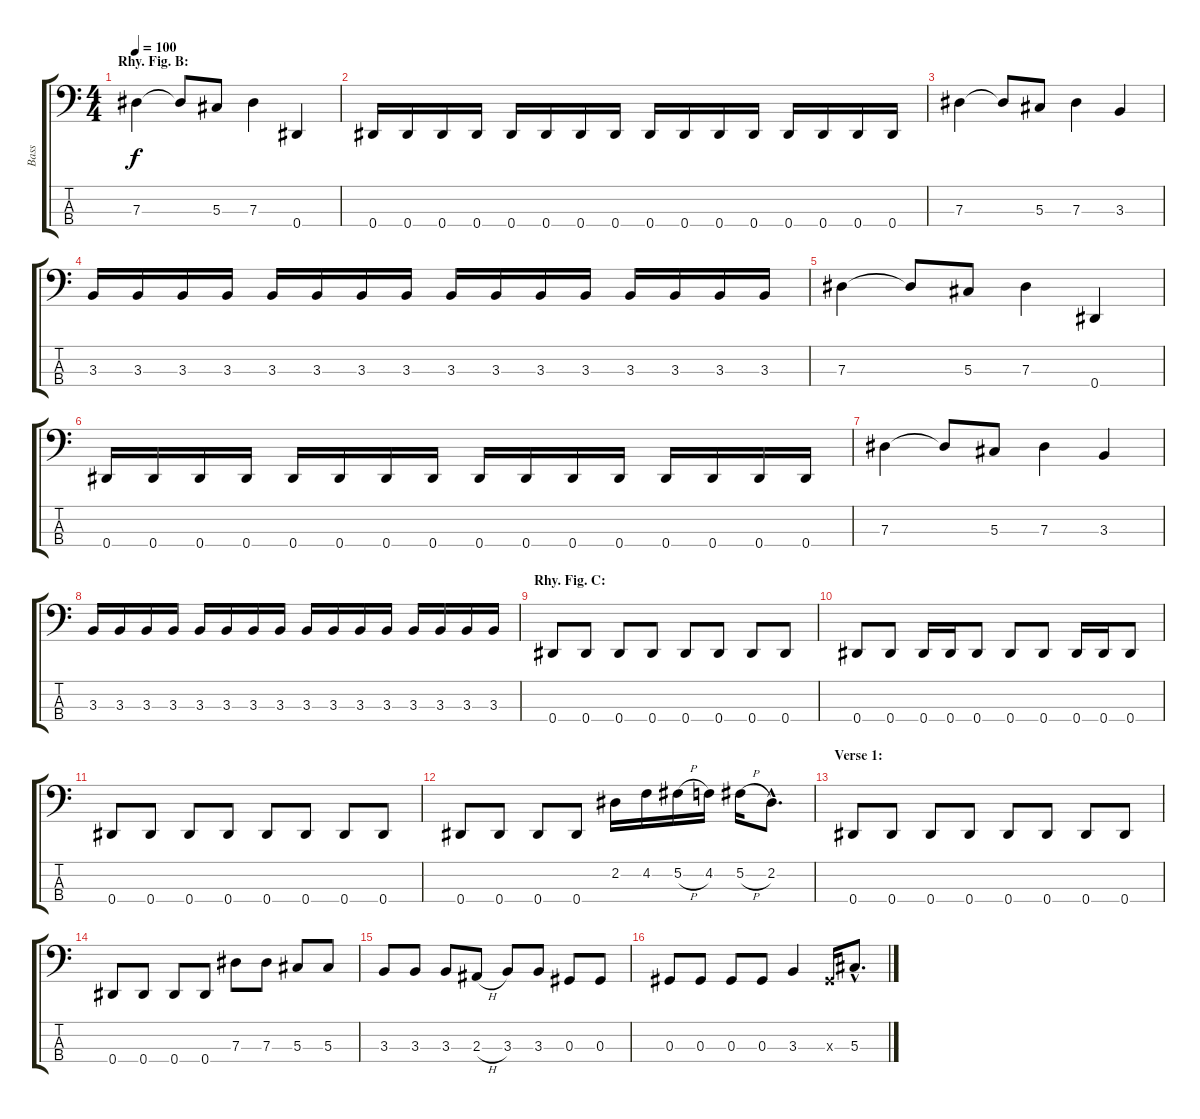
\track ("Bass" "Bass") {instrument electricbasspick}
\staff {score tabs}
\tuning (Gb2 Db2 Ab1 Eb1) {hide}
\ts (4 4)
\section ("" "Rhy. Fig. B:")
\tempo 100
\clef f4
\ks c
7.3.4{dy f} 7.3{t}.8 5.3.8 7.3.4 0.4.4 |
0.4.16 0.4.16 0.4.16 0.4.16 0.4.16 0.4.16 0.4.16 0.4.16 0.4.16 0.4.16 0.4.16 0.4.16 0.4.16 0.4.16 0.4.16 0.4.16 |
7.3.4 7.3{t}.8 5.3.8 7.3.4 3.3.4 |
3.3.16 3.3.16 3.3.16 3.3.16 3.3.16 3.3.16 3.3.16 3.3.16 3.3.16 3.3.16 3.3.16 3.3.16 3.3.16 3.3.16 3.3.16 3.3.16 |
7.3.4 7.3{t}.8 5.3.8 7.3.4 0.4.4 |
0.4.16 0.4.16 0.4.16 0.4.16 0.4.16 0.4.16 0.4.16 0.4.16 0.4.16 0.4.16 0.4.16 0.4.16 0.4.16 0.4.16 0.4.16 0.4.16 |
7.3.4 7.3{t}.8 5.3.8 7.3.4 3.3.4 |
3.3.16 3.3.16 3.3.16 3.3.16 3.3.16 3.3.16 3.3.16 3.3.16 3.3.16 3.3.16 3.3.16 3.3.16 3.3.16 3.3.16 3.3.16 3.3.16 |
\section ("" "Rhy. Fig. C:")
0.4.8 0.4.8 0.4.8 0.4.8 0.4.8 0.4.8 0.4.8 0.4.8 |
0.4.8 0.4.8 0.4.16 0.4.16 0.4.8 0.4.8 0.4.8 0.4.16 0.4.16 0.4.8 |
0.4.8 0.4.8 0.4.8 0.4.8 0.4.8 0.4.8 0.4.8 0.4.8 |
0.4.8 0.4.8 0.4.8 0.4.8 2.2.16 4.2.16 5.2{h}.16 4.2.16 5.2{h}.16 2.2{hac}.8{d} |
\section ("" "Verse 1:")
0.4.8 0.4.8 0.4.8 0.4.8 0.4.8 0.4.8 0.4.8 0.4.8 |
0.4.8 0.4.8 0.4.8 0.4.8 7.3.8 7.3.8 5.3.8 5.3.8 |
3.3.8 3.3.8 3.3.8 2.3{h}.8 3.3.8 3.3.8 0.3.8 0.3.8 |
0.3.8 0.3.8 0.3.8 0.3.8 3.3.4 0.3{x}.16 5.3{hac}.8{d}
